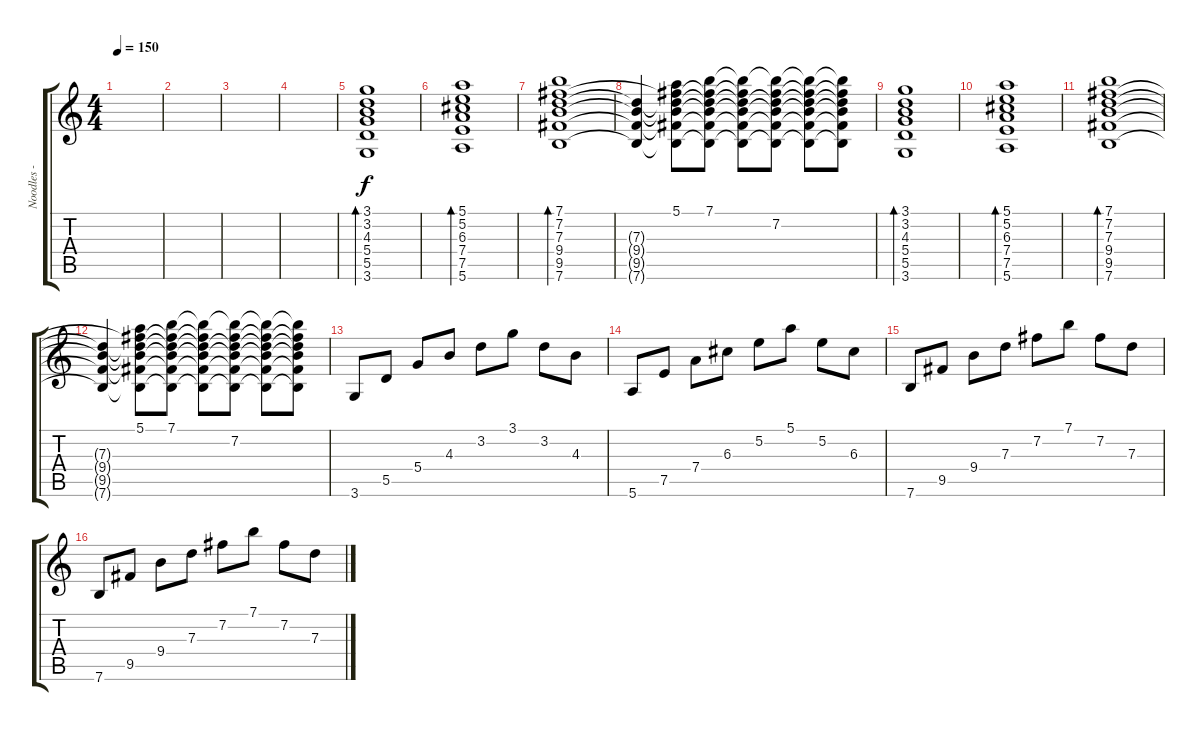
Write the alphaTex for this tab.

\track ("Noodles - Guitar" "Noodles - ") {instrument electricguitarclean}
\staff {score tabs}
\tuning (E4 B3 G3 D3 A2 E2) {hide}
\ts (4 4)
\tempo 150
\clef g2
\ks c
|
|
|
|
(3.1 3.2 4.3 5.4 5.5 3.6).1{bd 240} |
(5.1 5.2 6.3 7.4 7.5 5.6).1{bd 240} |
(7.1 7.2 7.3 9.4 9.5 7.6).1{bd 240} |
(7.3{t} 9.4{t} 9.5{t} 7.6{t}).4 (5.1 7.2{t} 7.3{t} 9.4{t} 9.5{t} 7.6{t}).8 (7.1 7.2{t} 7.3{t} 9.4{t} 9.5{t} 7.6{t}).8 (7.1{t} 7.2{t} 7.3{t} 9.4{t} 9.5{t} 7.6{t}).8 (7.1{t} 7.2 7.3{t} 9.4{t} 9.5{t} 7.6{t}).8 (7.1{t} 7.2{t} 7.3{t} 9.4{t} 9.5{t} 7.6{t}).8 (7.1{t} 7.2{t} 7.3{t} 9.4{t} 9.5{t} 7.6{t}).8 |
(3.1 3.2 4.3 5.4 5.5 3.6).1{bd 240} |
(5.1 5.2 6.3 7.4 7.5 5.6).1{bd 240} |
(7.1 7.2 7.3 9.4 9.5 7.6).1{bd 240} |
(7.3{t} 9.4{t} 9.5{t} 7.6{t}).4 (5.1 7.2{t} 7.3{t} 9.4{t} 9.5{t} 7.6{t}).8 (7.1 7.2{t} 7.3{t} 9.4{t} 9.5{t} 7.6{t}).8 (7.1{t} 7.2{t} 7.3{t} 9.4{t} 9.5{t} 7.6{t}).8 (7.1{t} 7.2 7.3{t} 9.4{t} 9.5{t} 7.6{t}).8 (7.1{t} 7.2{t} 7.3{t} 9.4{t} 9.5{t} 7.6{t}).8 (7.1{t} 7.2{t} 7.3{t} 9.4{t} 9.5{t} 7.6{t}).8 |
3.6.8 5.5.8 5.4.8 4.3.8 3.2.8 3.1.8 3.2.8 4.3.8 |
5.6.8 7.5.8 7.4.8 6.3.8 5.2.8 5.1.8 5.2.8 6.3.8 |
7.6.8 9.5.8 9.4.8 7.3.8 7.2.8 7.1.8 7.2.8 7.3.8 |
7.6.8 9.5.8 9.4.8 7.3.8 7.2.8 7.1.8 7.2.8 7.3.8
